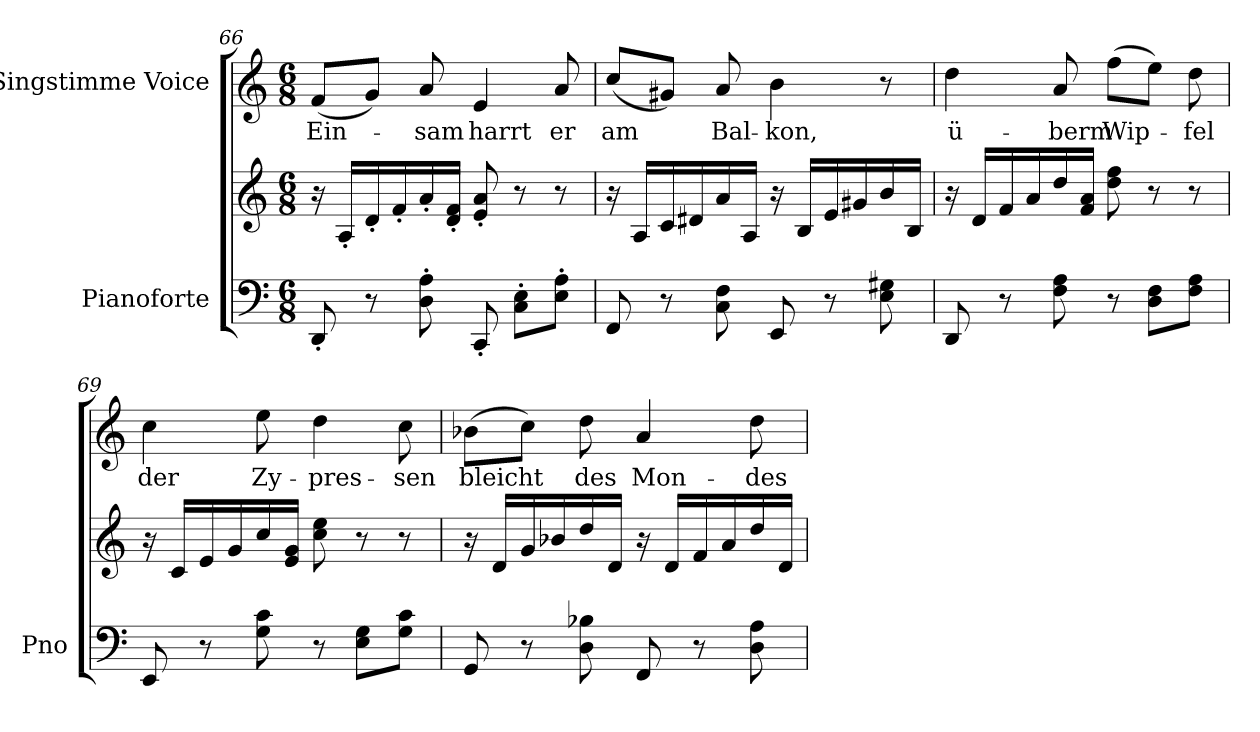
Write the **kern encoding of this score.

**kern	**kern	**kern	**text
*part2	*part2	*part1	*part1
*staff3	*staff2	*staff1	*staff1
*I"Pianoforte	*	*I"Singstimme Voice	*
*I'Pno	*	*	*
*clefF4	*clefG2	*clefG2	*
*k[]	*k[]	*k[]	*
*M6/8	*M6/8	*M6/8	*
=66	=66	=66	=66
8DD'/	16r	(8f/L	Ein-
.	16A'/LL	.	.
8r	16d'/	8g/J)	.
.	16f'/	.	.
8D\' 8A\'	16a'/	8a/	-sam
.	16d/' 16f/'JJ	.	.
8CC'/	8e/' 8a/'	4e/	harrt
8C\' 8E\'L	8r	.	.
8E\' 8A\'J	8r	8a/	er
=67	=67	=67	=67
8FF/	16r	(8cc/L	am
.	16A/LL	.	.
8r	16c/	8g#X/J)	.
.	16d#X/	.	.
8C\ 8F\	16a/	8a/	Bal-
.	16A/JJ	.	.
8EE/	16r	4b\	-kon,
.	16B/LL	.	.
8r	16e/	.	.
.	16g#X/	.	.
8E\ 8G#X\	16b/	8r	.
.	16B/JJ	.	.
=68	=68	=68	=68
8DD/	16r	4dd\	ü-
.	16d/LL	.	.
8r	16f/	.	.
.	16a/	.	.
8F\ 8A\	16dd/	8a/	-berm
.	16f/ 16a/JJ	.	.
8r	8dd\ 8ff\	(8ff\L	Wip-
8D\ 8F\L	8r	8ee\J)	.
8F\ 8A\J	8r	8dd\	-fel
=69	=69	=69	=69
8EE/	16r	4cc\	der
.	16c/LL	.	.
8r	16e/	.	.
.	16g/	.	.
8G\ 8c\	16cc/	8ee\	Zy-
.	16e/ 16g/JJ	.	.
8r	8cc\ 8ee\	4dd\	-pres-
8E\ 8G\L	8r	.	.
8G\ 8c\J	8r	8cc\	-sen
=70	=70	=70	=70
8GG/	16r	(8b-X\L	bleicht
.	16d/LL	.	.
8r	16g/	8cc\J)	.
.	16b-X/	.	.
8D\ 8B-X\	16dd/	8dd\	des
.	16d/JJ	.	.
8FF/	16r	4a/	Mon-
.	16d/LL	.	.
8r	16f/	.	.
.	16a/	.	.
8D\ 8A\	16dd/	8dd\	-des
.	16d/JJ	.	.
=	=	=	=
*-	*-	*-	*-
